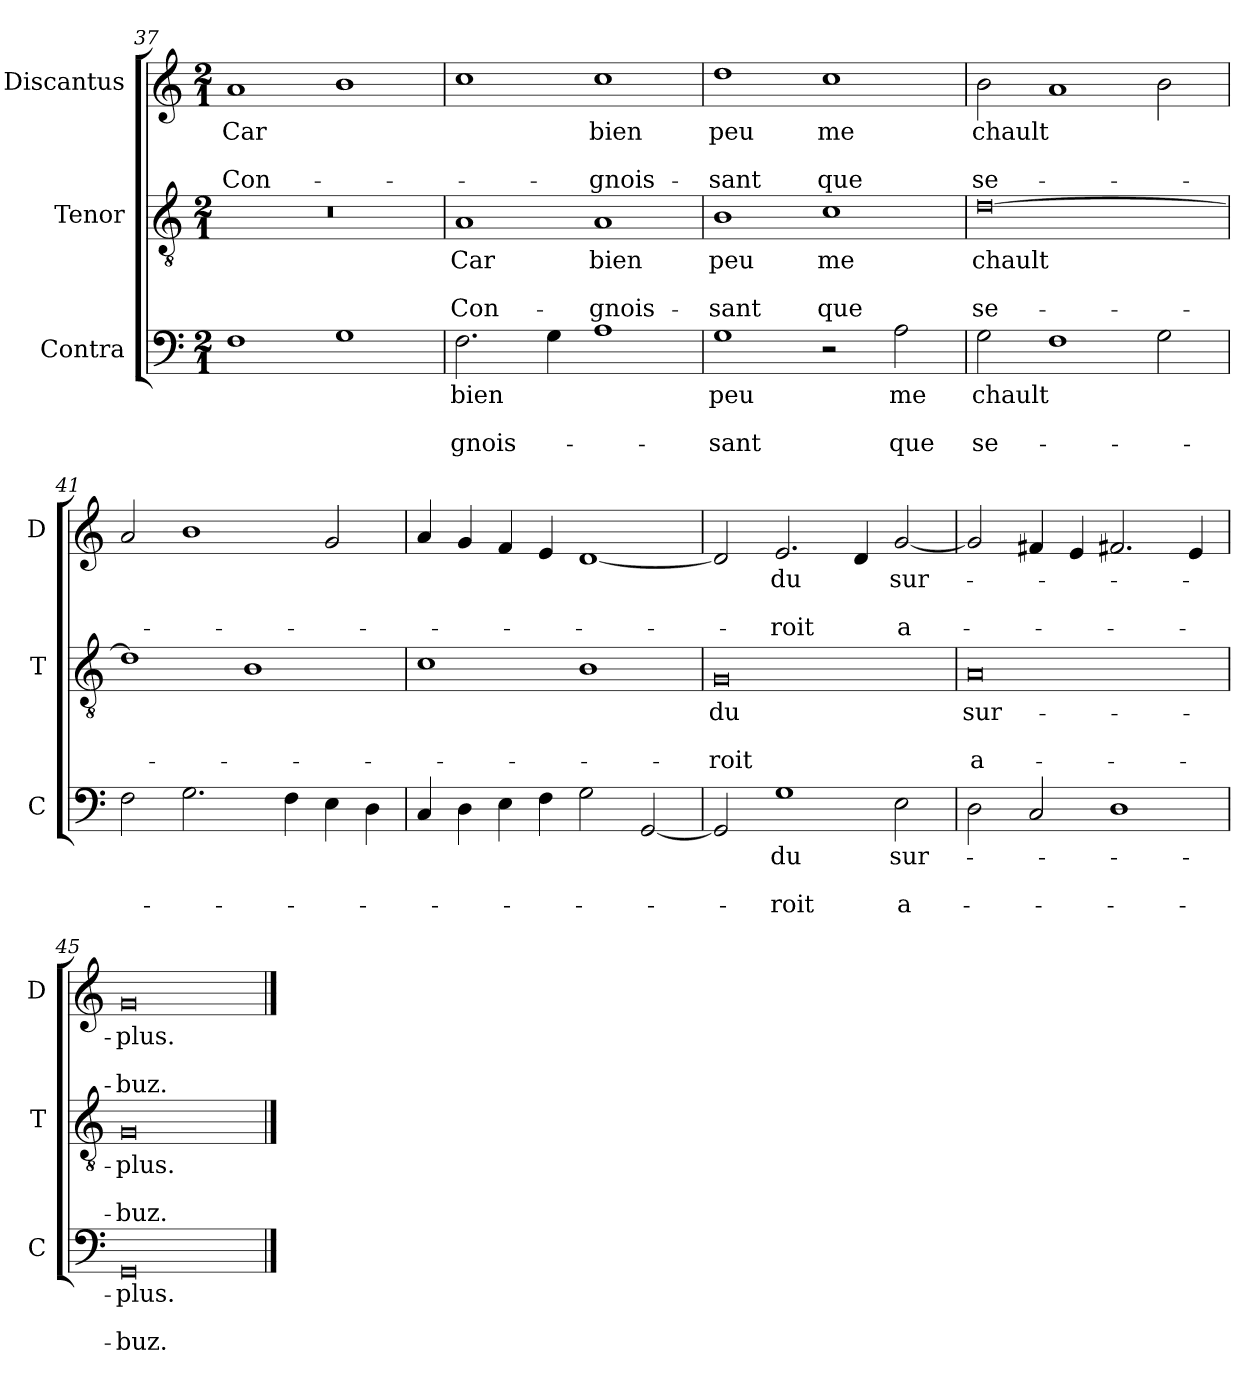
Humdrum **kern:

**kern	**text	**text	**text	**kern	**text	**text	**text	**kern	**text	**text	**text
*part3	*part3	*part3	*part3	*part2	*part2	*part2	*part2	*part1	*part1	*part1	*part1
*staff3	*staff3	*staff3	*staff3	*staff2	*staff2	*staff2	*staff2	*staff1	*staff1	*staff1	*staff1
*I"Contra	*	*	*	*I"Tenor	*	*	*	*I"Discantus	*	*	*
*I'C	*	*	*	*I'T	*	*	*	*I'D	*	*	*
*clefF4	*	*	*	*clefGv2	*	*	*	*clefG2	*	*	*
*k[]	*	*	*	*k[]	*	*	*	*k[]	*	*	*
*M2/1	*	*	*	*M2/1	*	*	*	*M2/1	*	*	*
=37	=37	=37	=37	=37	=37	=37	=37	=37	=37	=37	=37
1F	.	.	.	0r	.	.	.	1a	Car	.	Con-
1G	.	.	.	.	.	.	.	1b	.	.	.
=38	=38	=38	=38	=38	=38	=38	=38	=38	=38	=38	=38
2.F	bien	.	-gnois-	1A	Car	.	Con-	1cc	.	.	.
4G	.	.	.	.	.	.	.	.	.	.	.
1A	.	.	.	1A	bien	.	-gnois-	1cc	bien	.	-gnois-
=39	=39	=39	=39	=39	=39	=39	=39	=39	=39	=39	=39
1G	peu	.	-sant	1B	peu	.	-sant	1dd	peu	.	-sant
2r	.	.	.	1c	me	.	que	1cc	me	.	que
2A	me	.	que	.	.	.	.	.	.	.	.
=40	=40	=40	=40	=40	=40	=40	=40	=40	=40	=40	=40
2G	chault	.	se-	[0d	chault	.	se-	2b	chault	.	se-
1F	.	.	.	.	.	.	.	1a	.	.	.
2G	.	.	.	.	.	.	.	2b	.	.	.
=41	=41	=41	=41	=41	=41	=41	=41	=41	=41	=41	=41
2F	.	.	.	1d]	.	.	.	2a	.	.	.
2.G	.	.	.	.	.	.	.	1b	.	.	.
.	.	.	.	1B	.	.	.	.	.	.	.
4F	.	.	.	.	.	.	.	.	.	.	.
4E	.	.	.	.	.	.	.	2g	.	.	.
4D	.	.	.	.	.	.	.	.	.	.	.
=42	=42	=42	=42	=42	=42	=42	=42	=42	=42	=42	=42
4C	.	.	.	1c	.	.	.	4a	.	.	.
4D	.	.	.	.	.	.	.	4g	.	.	.
4E	.	.	.	.	.	.	.	4f	.	.	.
4F	.	.	.	.	.	.	.	4e	.	.	.
2G	.	.	.	1B	.	.	.	[1d	.	.	.
[2GG	.	.	.	.	.	.	.	.	.	.	.
=43	=43	=43	=43	=43	=43	=43	=43	=43	=43	=43	=43
2GG]	.	.	.	0G	du	.	-roit	2d]	.	.	.
1G	du	.	-roit	.	.	.	.	2.e	du	.	-roit
.	.	.	.	.	.	.	.	4d	.	.	.
2E	sur-	.	a-	.	.	.	.	[2g	sur-	.	a-
=44	=44	=44	=44	=44	=44	=44	=44	=44	=44	=44	=44
2D	.	.	.	0A	sur-	.	a-	2g]	.	.	.
2C	.	.	.	.	.	.	.	4f#X	.	.	.
.	.	.	.	.	.	.	.	4e	.	.	.
1D	.	.	.	.	.	.	.	2.f#X	.	.	.
.	.	.	.	.	.	.	.	4e	.	.	.
=45	=45	=45	=45	=45	=45	=45	=45	=45	=45	=45	=45
0GG	-plus.	.	-buz.	0G	-plus.	.	-buz.	0g	-plus.	.	-buz.
==	==	==	==	==	==	==	==	==	==	==	==
*-	*-	*-	*-	*-	*-	*-	*-	*-	*-	*-	*-
